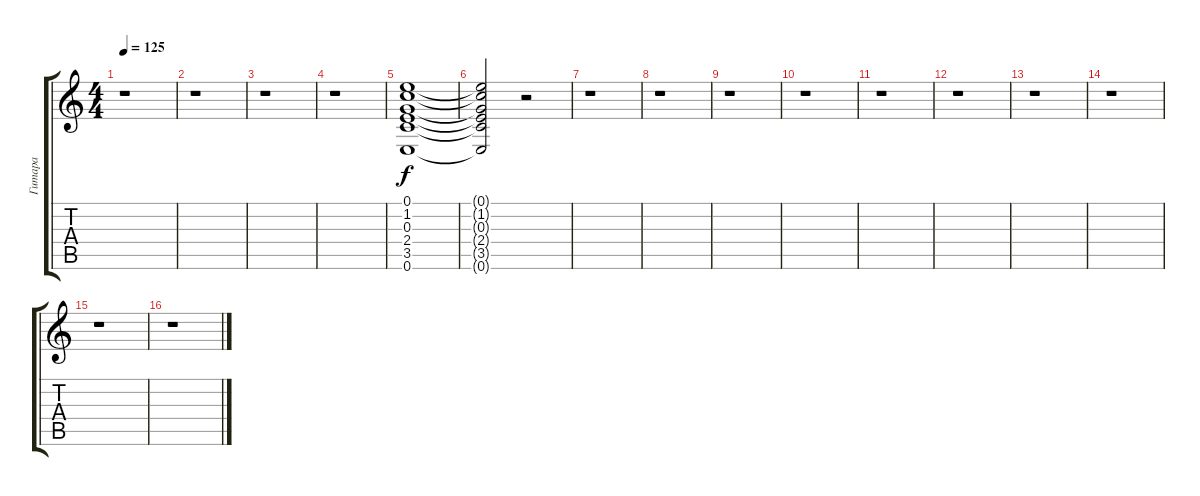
\track ("Гитара" "Гитара") {instrument overdrivenguitar}
\staff {score tabs}
\tuning (E4 B3 G3 D3 A2 E2) {hide}
\ts (4 4)
\tempo 125
\clef g2
\ks c
r.1{dy f} |
r.1 |
r.1 |
r.1 |
(0.1 1.2 0.3 2.4 3.5 0.6).1{volume 14} |
(0.1{t} 1.2{t} 0.3{t} 2.4{t} 3.5{t} 0.6{t}).2 r.2 |
r.1 |
r.1 |
r.1 |
r.1 |
r.1 |
r.1 |
r.1 |
r.1 |
r.1 |
r.1
